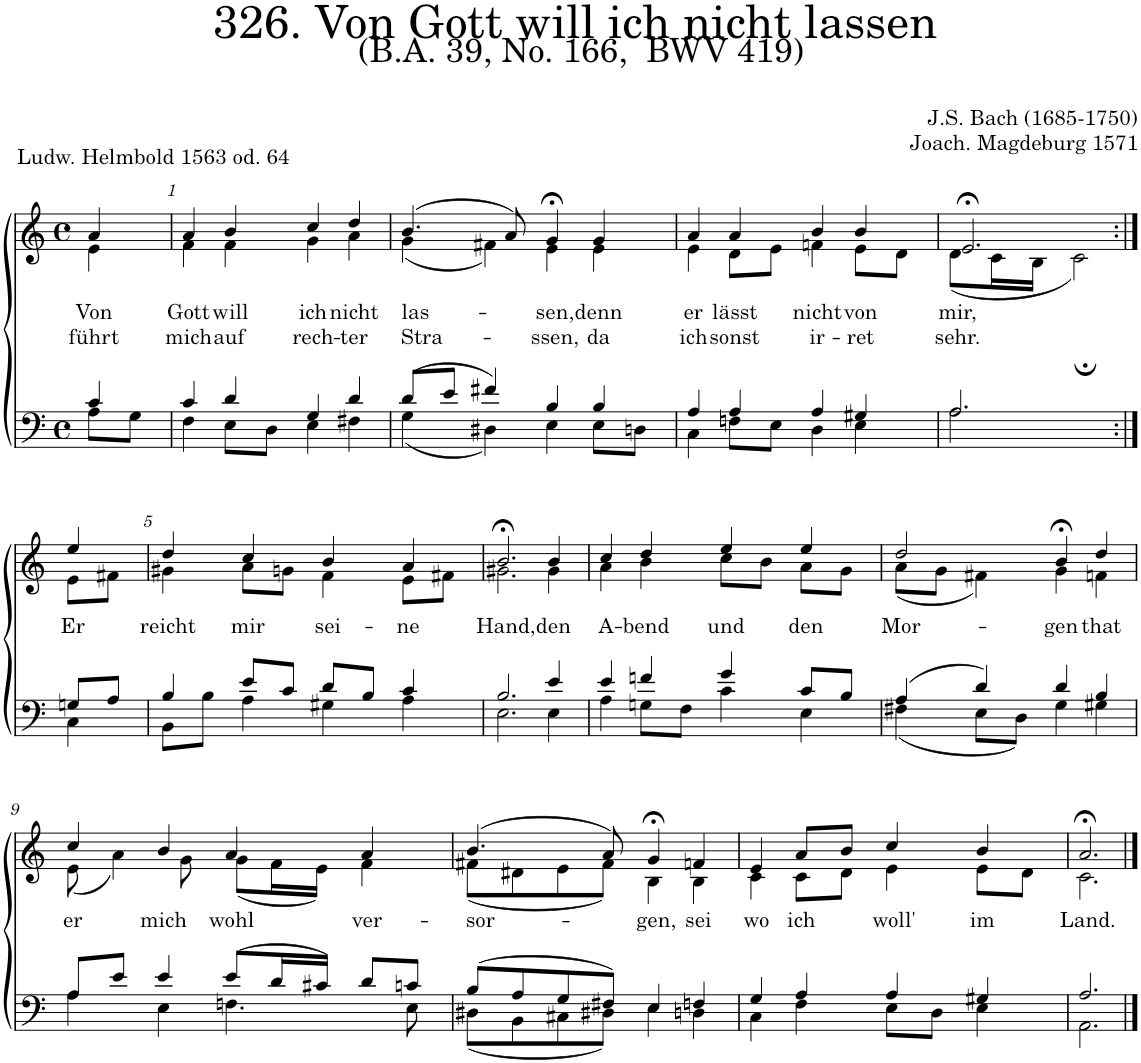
**kern	**kern	**text	**text
*part2	*part1	*part1	*part1
*staff2	*staff1	*staff1	*staff1
*I"Tenor/Bass	*I"Soprano/Alto	*	*
*clefF4	*clefG2	*	*
*k[]	*k[]	*	*
*M4/4	*M4/4	*	*
*met(c)	*met(c)	*	*
=	=	=	=
*^	*	*	*
!	!	!	!LO:LY:b	!LO:LY:b
*	*	*^	*	*
4c/	8A\L	4a/	4e\	Von	führt
.	8G\J	.	.	.	.
=1	=1	=1	=1	=1	=1
!	!	!	!	!LO:LY:b	!LO:LY:b
4c/	4F\	4a/	4f\	Gott	mich
!	!	!	!	!LO:LY:b	!LO:LY:b
4d/	8E\L	4b/	4f\	will	auf
.	8D\J	.	.	.	.
!	!	!	!	!LO:LY:b	!LO:LY:b
4G/	4E\	4cc/	4g\	ich	rech-
!	!	!	!	!LO:LY:b	!LO:LY:b
4d/	4F#X\	4dd/	4a\	nicht	-ter
=2	=2	=2	=2	=2	=2
!	!	!	!	!LO:LY:b	!LO:LY:b
(8d/L	(4G\	(4.b/	(4g\	las-	Stra-
8e/J	.	.	.	.	.
4f#X/)	4D#X\)	.	4f#X\)	.	.
.	.	8a/)	.	.	.
!	!	!	!	!LO:LY:b	!LO:LY:b
4B/	4E\	4g;<,/	4e\	-sen,	-ssen,
!	!	!	!	!LO:LY:b	!LO:LY:b
4B/	8E\L	4g/	4e\	denn	da
.	8Dn\J	.	.	.	.
=3	=3	=3	=3	=3	=3
!	!	!	!	!LO:LY:b	!LO:LY:b
4A/	4C\	4a/	4e\	er	ich
!	!	!	!	!LO:LY:b	!LO:LY:b
4A/	8Fn\L	4a/	8d\L	lässt	sonst
.	8E\J	.	8e\J	.	.
!	!	!	!	!LO:LY:b	!LO:LY:b
4A/	4D\	4b/	4fn\	nicht	ir-
!	!	!	!	!LO:LY:b	!LO:LY:b
4G#X/	4E\	4b/	8e\L	von	-ret
.	.	.	8d\J	.	.
=4	=4	=4	=4	=4	=4
!	!	!	!	!LO:LY:b	!LO:LY:b
2.A/	2.A\	2.e;<,/	(8d\L	mir,	sehr.
.	.	.	16c\L	.	.
.	.	.	16B\JJ	.	.
.	.	.	2c;\)	.	.
!!LO:LB:g=z	!!
=4X1:|!	=4X1:|!	=4X1:|!	=4X1:|!	=4X1:|!	=4X1:|!
!	!	!	!	!LO:LY:b	!
8Gn/L	4C\	4ee/	8e\L	Er	.
8A/J	.	.	8f#X\J	.	.
=5	=5	=5	=5	=5	=5
!	!	!	!	!LO:LY:b	!
4B/	8BB\L	4dd/	4g#X\	reicht	.
.	8B\J	.	.	.	.
!	!	!	!	!LO:LY:b	!
8e/L	4A\	4cc/	8a\L	mir	.
8c/J	.	.	8gn\J	.	.
!	!	!	!	!LO:LY:b	!
8d/L	4G#X\	4b/	4f\	sei-	.
8B/J	.	.	.	.	.
!	!	!	!	!LO:LY:b	!
4c/	4A\	4a/	8e\L	-ne	.
.	.	.	8f#X\J	.	.
=6	=6	=6	=6	=6	=6
!	!	!	!	!LO:LY:b	!
2.B/	2.E\	2.b;<,/	2.g#X\	Hand,	.
!	!	!	!	!LO:LY:b	!
4e/	4E\	4b/	4g#\	den	.
=7	=7	=7	=7	=7	=7
!	!	!	!	!LO:LY:b	!
4e/	4A\	4cc/	4a\	A-	.
!	!	!	!	!LO:LY:b	!
4fn/	8Gn\L	4dd/	4b\	-bend	.
.	8F\J	.	.	.	.
!	!	!	!	!LO:LY:b	!
4g/	4c\	4ee/	8cc\L	und	.
.	.	.	8b\J	.	.
!	!	!	!	!LO:LY:b	!
8c/L	4E\	4ee/	8a\L	den	.
8B/J	.	.	8g\J	.	.
=8	=8	=8	=8	=8	=8
!	!	!	!	!LO:LY:b	!
(4A/	(4F#X\	2dd/	(8a\L	Mor-	.
.	.	.	8g\J	.	.
4d/)	8E\L	.	4f#X\)	.	.
.	8D\J)	.	.	.	.
!	!	!	!	!LO:LY:b	!
4d/	4G\	4b;<,/	4g\	-gen	.
!	!	!	!	!LO:LY:b	!
4B/	4G#X\	4dd/	4fn\	that	.
!!LO:LB:g=z	!!
=9	=9	=9	=9	=9	=9
!	!	!	!	!LO:LY:b	!
8A/L	4A\	4cc/	(8e\	er	.
8e/J	.	.	4a\)	.	.
!	!	!	!	!LO:LY:b	!
4e/	4E\	4b/	.	mich	.
.	.	.	8g\	.	.
!	!	!	!	!LO:LY:b	!
(8e/L	4.Fn\	4a/	(8g\L	wohl	.
16d/L	.	.	16f\L	.	.
16c#X/JJ)	.	.	16e\JJ)	.	.
!	!	!	!	!LO:LY:b	!
8d/L	.	4a/	4f\	ver-	.
8cn/J	8E\	.	.	.	.
=10	=10	=10	=10	=10	=10
!	!	!	!	!LO:LY:b	!
(8B/L	(8D#X\L	(4.b/	(8f#X\L	-sor-	.
8A/	8BB\	.	8d#X\	.	.
8G/	8C#X\	.	8e\	.	.
8F#X/J)	8D#X\J)	8a/)	8f#\J)	.	.
!	!	!	!	!LO:LY:b	!
4E/	4E\	4g;<,/	4B\	-gen,	.
!	!	!	!	!LO:LY:b	!
4Fn/	4Dn\	4fn/	4B\	sei	.
=11	=11	=11	=11	=11	=11
!	!	!	!	!LO:LY:b	!
4G/	4C\	4e/	4c\	wo	.
!	!	!	!	!LO:LY:b	!
4A/	4F\	8a/L	8c\L	ich	.
.	.	8b/J	8d\J	.	.
!	!	!	!	!LO:LY:b	!
4A/	8E\L	4cc/	4e\	woll'	.
.	8D\J	.	.	.	.
!	!	!	!	!LO:LY:b	!
4G#X/	4E\	4b/	8e\L	im	.
.	.	.	8d\J	.	.
=12	=12	=12	=12	=12	=12
!	!	!	!	!LO:LY:b	!
2.A/	2.AA\	2.a;</	2.c\	Land.	.
*v	*v	*	*	*	*
*	*v	*v	*	*
==	==	==	==
*-	*-	*-	*-
